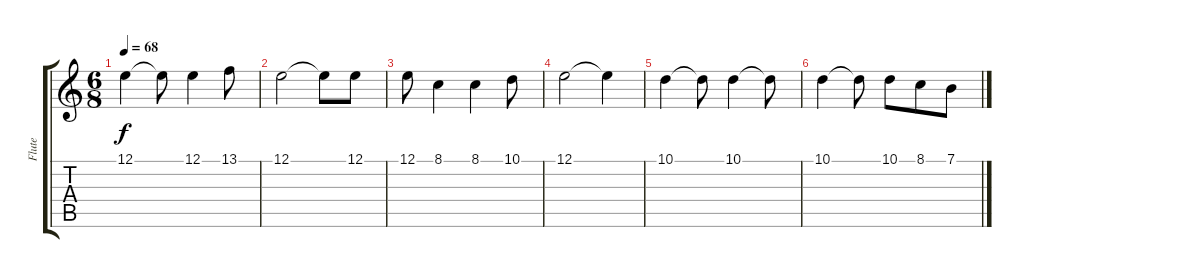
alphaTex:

\track ("Flute" "Flute") {instrument flute}
\staff {score tabs}
\tuning (E4 B3 G3 D3 A2 E2) {hide}
\ts (6 8)
\tempo 68
\clef g2
\ks c
12.1.4{dy f} 12.1{t}.8 12.1.4 13.1.8 |
12.1.2 12.1{t}.8 12.1.8 |
12.1.8 8.1.4 8.1.4 10.1.8 |
12.1.2 12.1{t}.4 |
10.1.4 10.1{t}.8 10.1.4 10.1{t}.8 |
10.1.4 10.1{t}.8 10.1.8 8.1.8 7.1.8
